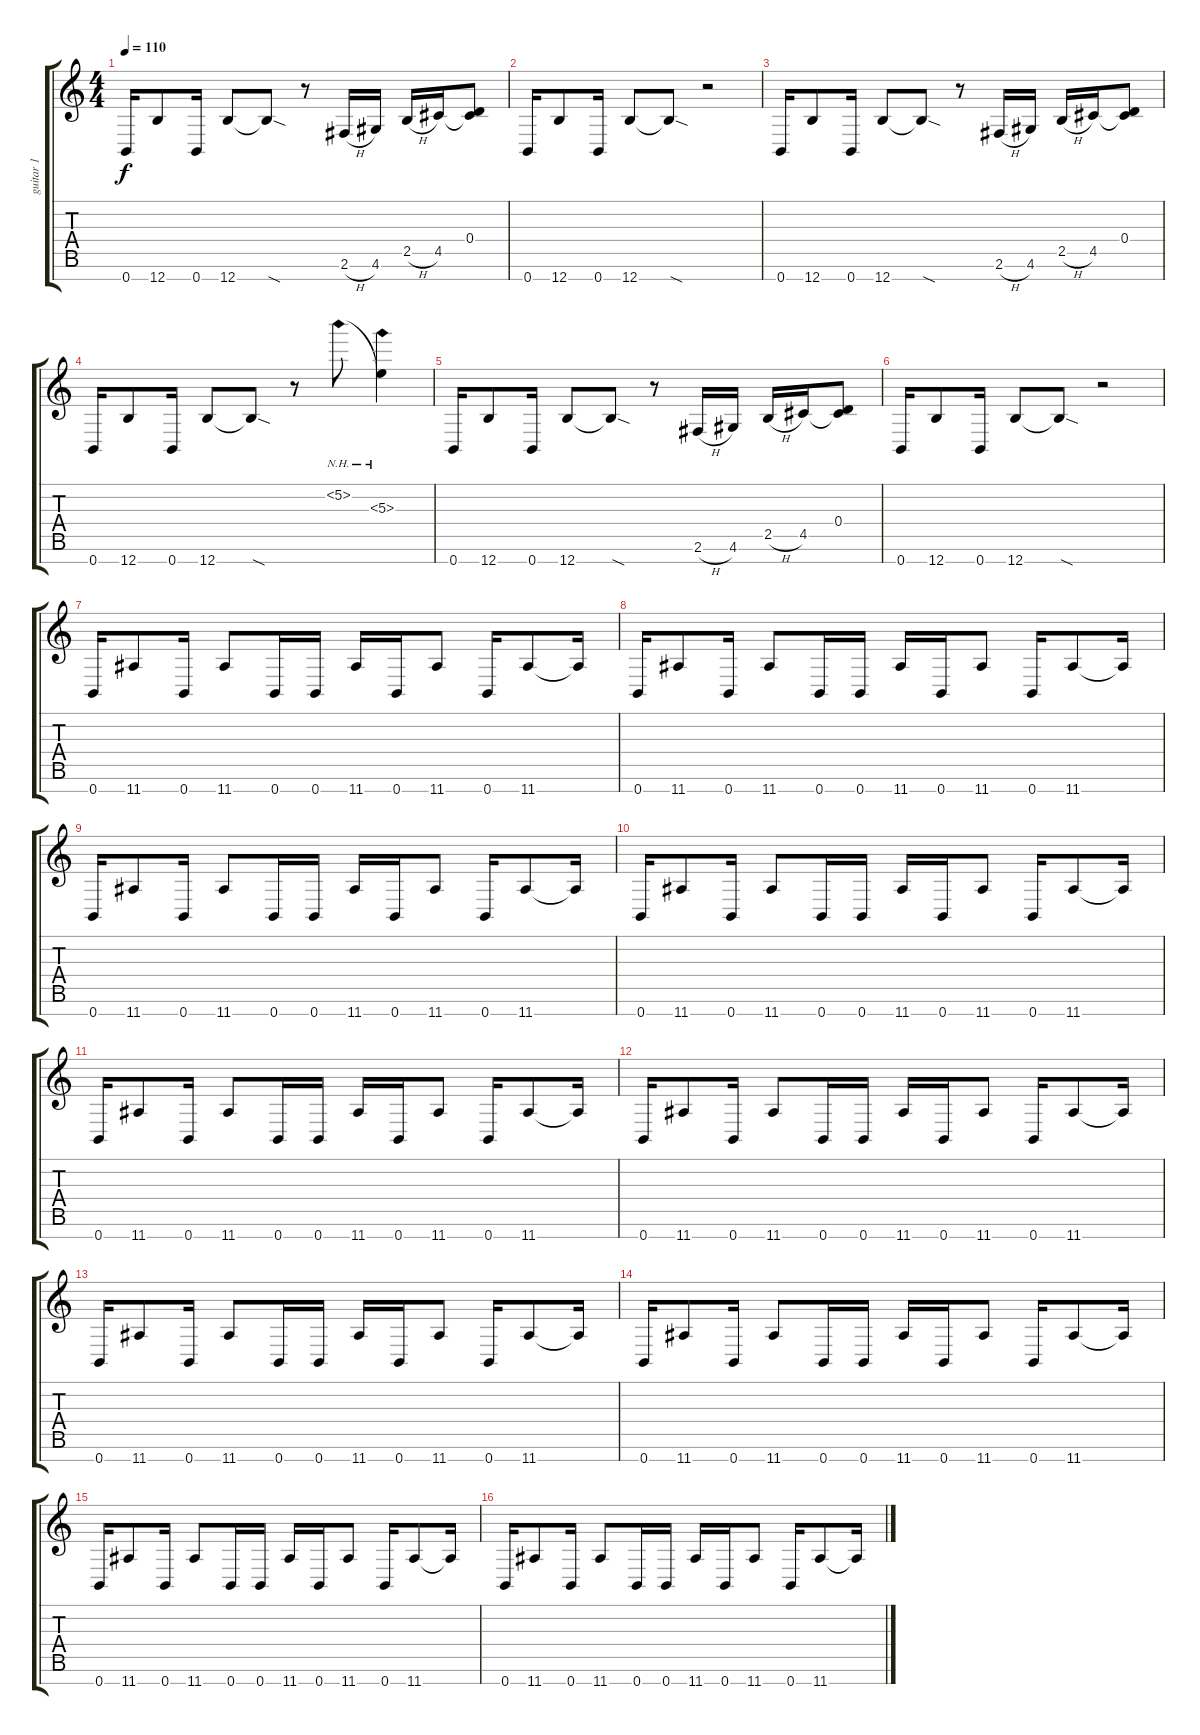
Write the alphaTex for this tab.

\track ("guitar 1" "guitar 1") {instrument acousticguitarsteel}
\staff {score tabs}
\tuning (E4 B3 G3 D3 A2 E2 B1) {hide}
\ts (4 4)
\tempo 110
\clef g2
\ks c
0.7.16{dy f} 12.7.8 0.7.16 12.7.8 12.7{sod t}.8 r.8 2.6{h}.16 4.6.16 2.5{h}.16 4.5.16 (0.4 4.5{t}).8 |
0.7.16 12.7.8 0.7.16 12.7.8 12.7{sod t}.8 r.2 |
0.7.16 12.7.8 0.7.16 12.7.8 12.7{sod t}.8 r.8 2.6{h}.16 4.6.16 2.5{h}.16 4.5.16 (0.4 4.5{t}).8 |
0.7.16 12.7.8 0.7.16 12.7.8 12.7{sod t}.8 r.8 5.2{nh}.8 (5.2{t} 5.3{nh}).4 |
0.7.16 12.7.8 0.7.16 12.7.8 12.7{sod t}.8 r.8 2.6{h}.16 4.6.16 2.5{h}.16 4.5.16 (0.4 4.5{t}).8 |
0.7.16 12.7.8 0.7.16 12.7.8 12.7{sod t}.8 r.2 |
0.7.16 11.7.8 0.7.16 11.7.8 0.7.16 0.7.16 11.7.16 0.7.16 11.7.8 0.7.16 11.7.8 11.7{t}.16 |
0.7.16 11.7.8 0.7.16 11.7.8 0.7.16 0.7.16 11.7.16 0.7.16 11.7.8 0.7.16 11.7.8 11.7{t}.16 |
0.7.16 11.7.8 0.7.16 11.7.8 0.7.16 0.7.16 11.7.16 0.7.16 11.7.8 0.7.16 11.7.8 11.7{t}.16 |
0.7.16 11.7.8 0.7.16 11.7.8 0.7.16 0.7.16 11.7.16 0.7.16 11.7.8 0.7.16 11.7.8 11.7{t}.16 |
0.7.16 11.7.8 0.7.16 11.7.8 0.7.16 0.7.16 11.7.16 0.7.16 11.7.8 0.7.16 11.7.8 11.7{t}.16 |
0.7.16 11.7.8 0.7.16 11.7.8 0.7.16 0.7.16 11.7.16 0.7.16 11.7.8 0.7.16 11.7.8 11.7{t}.16 |
0.7.16 11.7.8 0.7.16 11.7.8 0.7.16 0.7.16 11.7.16 0.7.16 11.7.8 0.7.16 11.7.8 11.7{t}.16 |
0.7.16 11.7.8 0.7.16 11.7.8 0.7.16 0.7.16 11.7.16 0.7.16 11.7.8 0.7.16 11.7.8 11.7{t}.16 |
0.7.16 11.7.8 0.7.16 11.7.8 0.7.16 0.7.16 11.7.16 0.7.16 11.7.8 0.7.16 11.7.8 11.7{t}.16 |
0.7.16 11.7.8 0.7.16 11.7.8 0.7.16 0.7.16 11.7.16 0.7.16 11.7.8 0.7.16 11.7.8 11.7{t}.16
